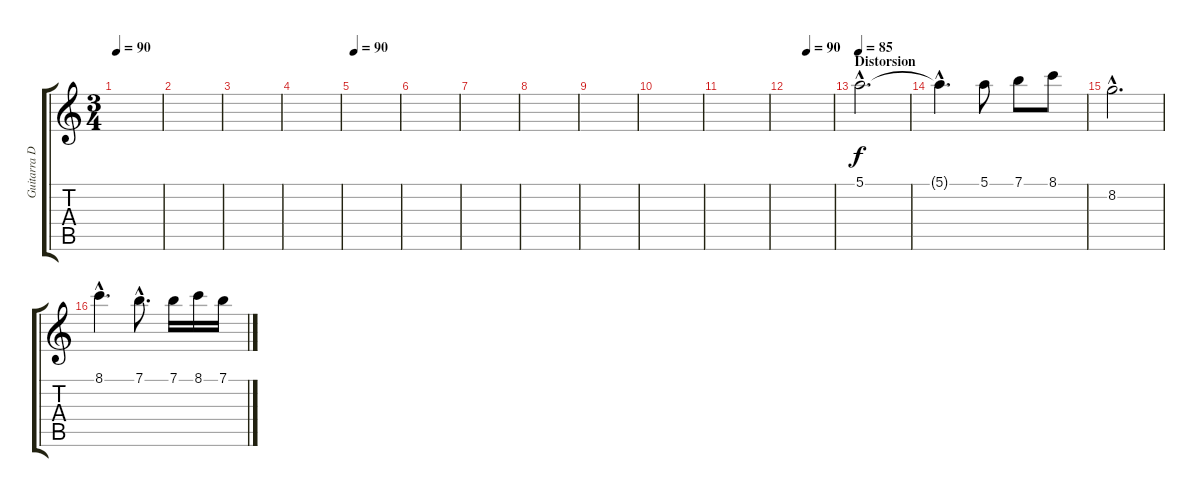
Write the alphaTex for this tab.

\track ("Guitarra Distorsion Punteo 2" "Guitarra D") {instrument overdrivenguitar}
\staff {score tabs}
\tuning (E4 B3 G3 D3 A2 E2) {hide}
\ts (3 4)
\tempo 90
\clef g2
\ks c
|
|
|
|
\tempo 90
|
|
|
|
|
|
|
\tempo (90 0.4166666666666667)
|
\section ("" "Distorsion")
\tempo 85
5.1{hac}.2{d} |
5.1{hac t}.4{d} 5.1.8 7.1.8 8.1.8 |
8.2{hac}.2{d} |
8.1{hac}.4{d} 7.1{hac}.8{d} 7.1.16 8.1.16 7.1.16
